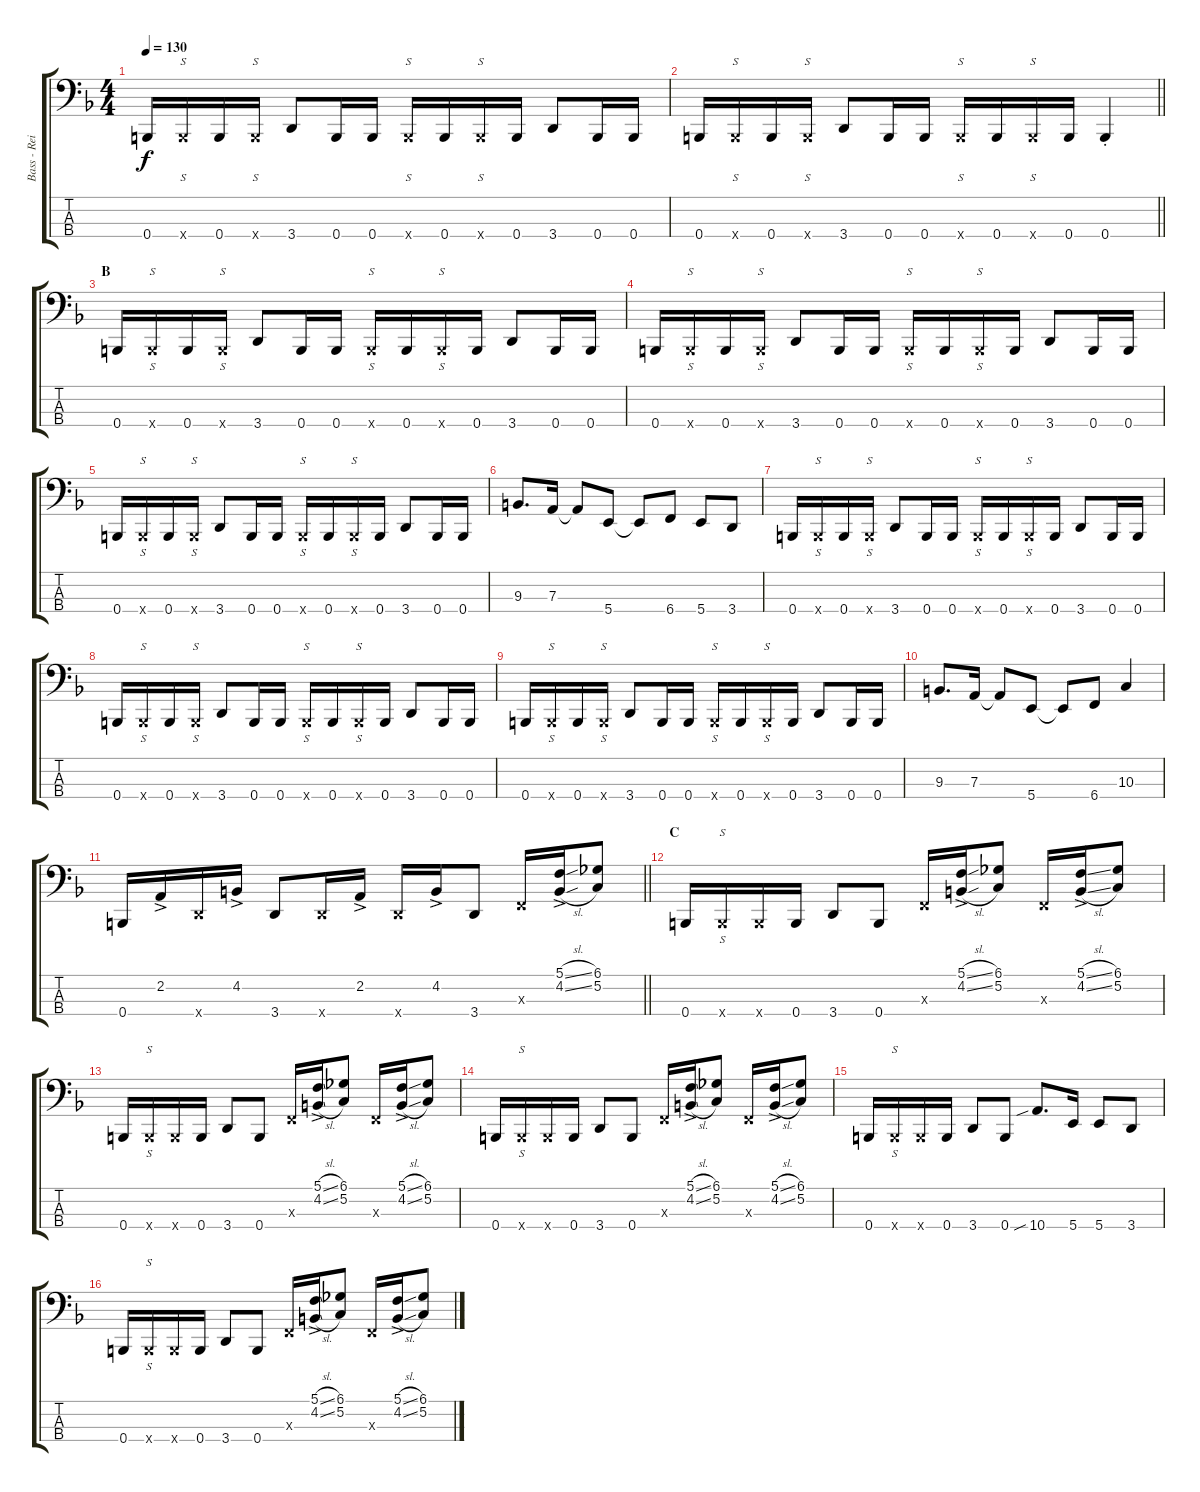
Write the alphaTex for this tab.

\track ("Bass - Reita" "Bass - Rei") {instrument slapbass2}
\staff {score tabs}
\tuning (C2 G1 D1 B0) {hide}
\ts (4 4)
\tempo 130
\clef f4
\ks f
0.4.16{dy f} 0.4{x}.16{s} 0.4.16 0.4{x}.16{s} 3.4.8 0.4.16 0.4.16 0.4{x}.16{s} 0.4.16 0.4{x}.16{s} 0.4.16 3.4.8 0.4.16 0.4.16 |
\barLineRight lightlight
0.4.16 0.4{x}.16{s} 0.4.16 0.4{x}.16{s} 3.4.8 0.4.16 0.4.16 0.4{x}.16{s} 0.4.16 0.4{x}.16{s} 0.4.16 0.4{st}.4 |
\section ("" "B")
0.4.16 0.4{x}.16{s} 0.4.16 0.4{x}.16{s} 3.4.8 0.4.16 0.4.16 0.4{x}.16{s} 0.4.16 0.4{x}.16{s} 0.4.16 3.4.8 0.4.16 0.4.16 |
0.4.16 0.4{x}.16{s} 0.4.16 0.4{x}.16{s} 3.4.8 0.4.16 0.4.16 0.4{x}.16{s} 0.4.16 0.4{x}.16{s} 0.4.16 3.4.8 0.4.16 0.4.16 |
0.4.16 0.4{x}.16{s} 0.4.16 0.4{x}.16{s} 3.4.8 0.4.16 0.4.16 0.4{x}.16{s} 0.4.16 0.4{x}.16{s} 0.4.16 3.4.8 0.4.16 0.4.16 |
9.3.8{d} 7.3.16 7.3{t}.8 5.4.8 5.4{t}.8 6.4.8 5.4.8 3.4.8 |
0.4.16 0.4{x}.16{s} 0.4.16 0.4{x}.16{s} 3.4.8 0.4.16 0.4.16 0.4{x}.16{s} 0.4.16 0.4{x}.16{s} 0.4.16 3.4.8 0.4.16 0.4.16 |
0.4.16 0.4{x}.16{s} 0.4.16 0.4{x}.16{s} 3.4.8 0.4.16 0.4.16 0.4{x}.16{s} 0.4.16 0.4{x}.16{s} 0.4.16 3.4.8 0.4.16 0.4.16 |
0.4.16 0.4{x}.16{s} 0.4.16 0.4{x}.16{s} 3.4.8 0.4.16 0.4.16 0.4{x}.16{s} 0.4.16 0.4{x}.16{s} 0.4.16 3.4.8 0.4.16 0.4.16 |
9.3.8{d} 7.3.16 7.3{t}.8 5.4.8 5.4{t}.8 6.4.8 10.3.4 |
\barLineRight lightlight
0.4.16 2.2{ac}.16 3.4{x}.16 4.2{ac}.16 3.4.8 3.4{x}.16 2.2{ac}.16 3.4{x}.16 4.2{ac}.16 3.4.8 3.3{x}.16 (5.1{sl ac} 4.2{sl ac}).16 (6.1 5.2).8 |
\section ("" "C")
0.4.16 0.4{x}.16{s} 0.4{x}.16 0.4.16 3.4.8 0.4.8 3.3{x}.16 (5.1{sl ac} 4.2{sl ac}).16 (6.1 5.2).8 3.3{x}.16 (5.1{sl ac} 4.2{sl ac}).16 (6.1 5.2).8 |
0.4.16 0.4{x}.16{s} 0.4{x}.16 0.4.16 3.4.8 0.4.8 3.3{x}.16 (5.1{sl ac} 4.2{sl ac}).16 (6.1 5.2).8 3.3{x}.16 (5.1{sl ac} 4.2{sl ac}).16 (6.1 5.2).8 |
0.4.16 0.4{x}.16{s} 0.4{x}.16 0.4.16 3.4.8 0.4.8 3.3{x}.16 (5.1{sl ac} 4.2{sl ac}).16 (6.1 5.2).8 3.3{x}.16 (5.1{sl ac} 4.2{sl ac}).16 (6.1 5.2).8 |
0.4.16 0.4{x}.16{s} 0.4{x}.16 0.4.16 3.4.8 0.4.8 10.4{sib}.8{d} 5.4.16 5.4.8 3.4.8 |
0.4.16 0.4{x}.16{s} 0.4{x}.16 0.4.16 3.4.8 0.4.8 3.3{x}.16 (5.1{sl ac} 4.2{sl ac}).16 (6.1 5.2).8 3.3{x}.16 (5.1{sl ac} 4.2{sl ac}).16 (6.1 5.2).8
